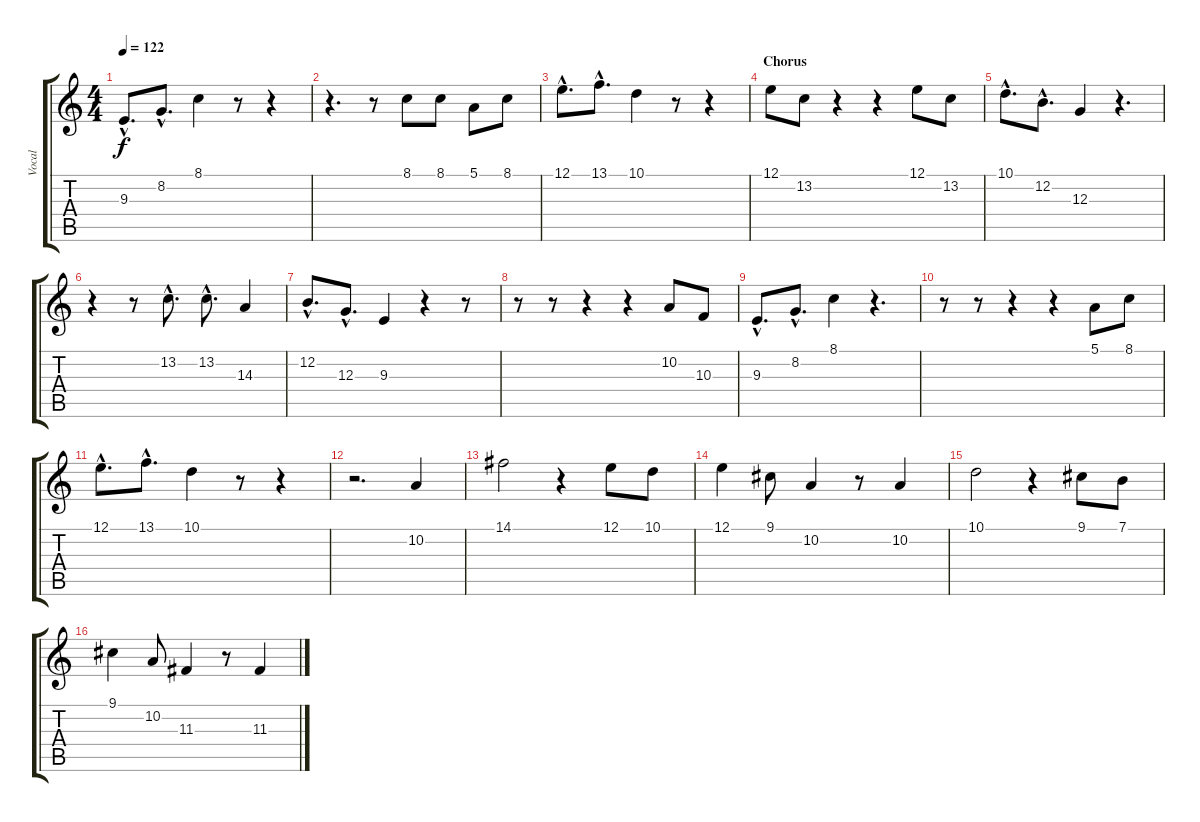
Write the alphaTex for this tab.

\track ("Vocal" "Vocal") {instrument lead1square}
\staff {score tabs}
\tuning (E4 B3 G3 D3 A2 E2) {hide}
\ts (4 4)
\tempo 122
\clef g2
\ks c
9.3{hac}.8{d dy f} 8.2{hac}.8{d} 8.1.4 r.8 r.4 |
r.4{d} r.8 8.1.8 8.1.8 5.1.8 8.1.8 |
12.1{hac}.8{d} 13.1{hac}.8{d} 10.1.4 r.8 r.4 |
\section ("" "Chorus")
12.1.8 13.2.8 r.4 r.4 12.1.8 13.2.8 |
10.1{hac}.8{d} 12.2{hac}.8{d} 12.3.4 r.4{d} |
r.4 r.8 13.2{hac}.8{d} 13.2{hac}.8{d} 14.3.4 |
12.2{hac}.8{d} 12.3{hac}.8{d} 9.3.4 r.4 r.8 |
r.8 r.8 r.4 r.4 10.2.8 10.3.8 |
9.3{hac}.8{d} 8.2{hac}.8{d} 8.1.4 r.4{d} |
r.8 r.8 r.4 r.4 5.1.8 8.1.8 |
12.1{hac}.8{d} 13.1{hac}.8{d} 10.1.4 r.8 r.4 |
r.2{d} 10.2.4 |
14.1.2 r.4 12.1.8 10.1.8 |
12.1.4 9.1.8 10.2.4 r.8 10.2.4 |
10.1.2 r.4 9.1.8 7.1.8 |
9.1.4 10.2.8 11.3.4 r.8 11.3.4
